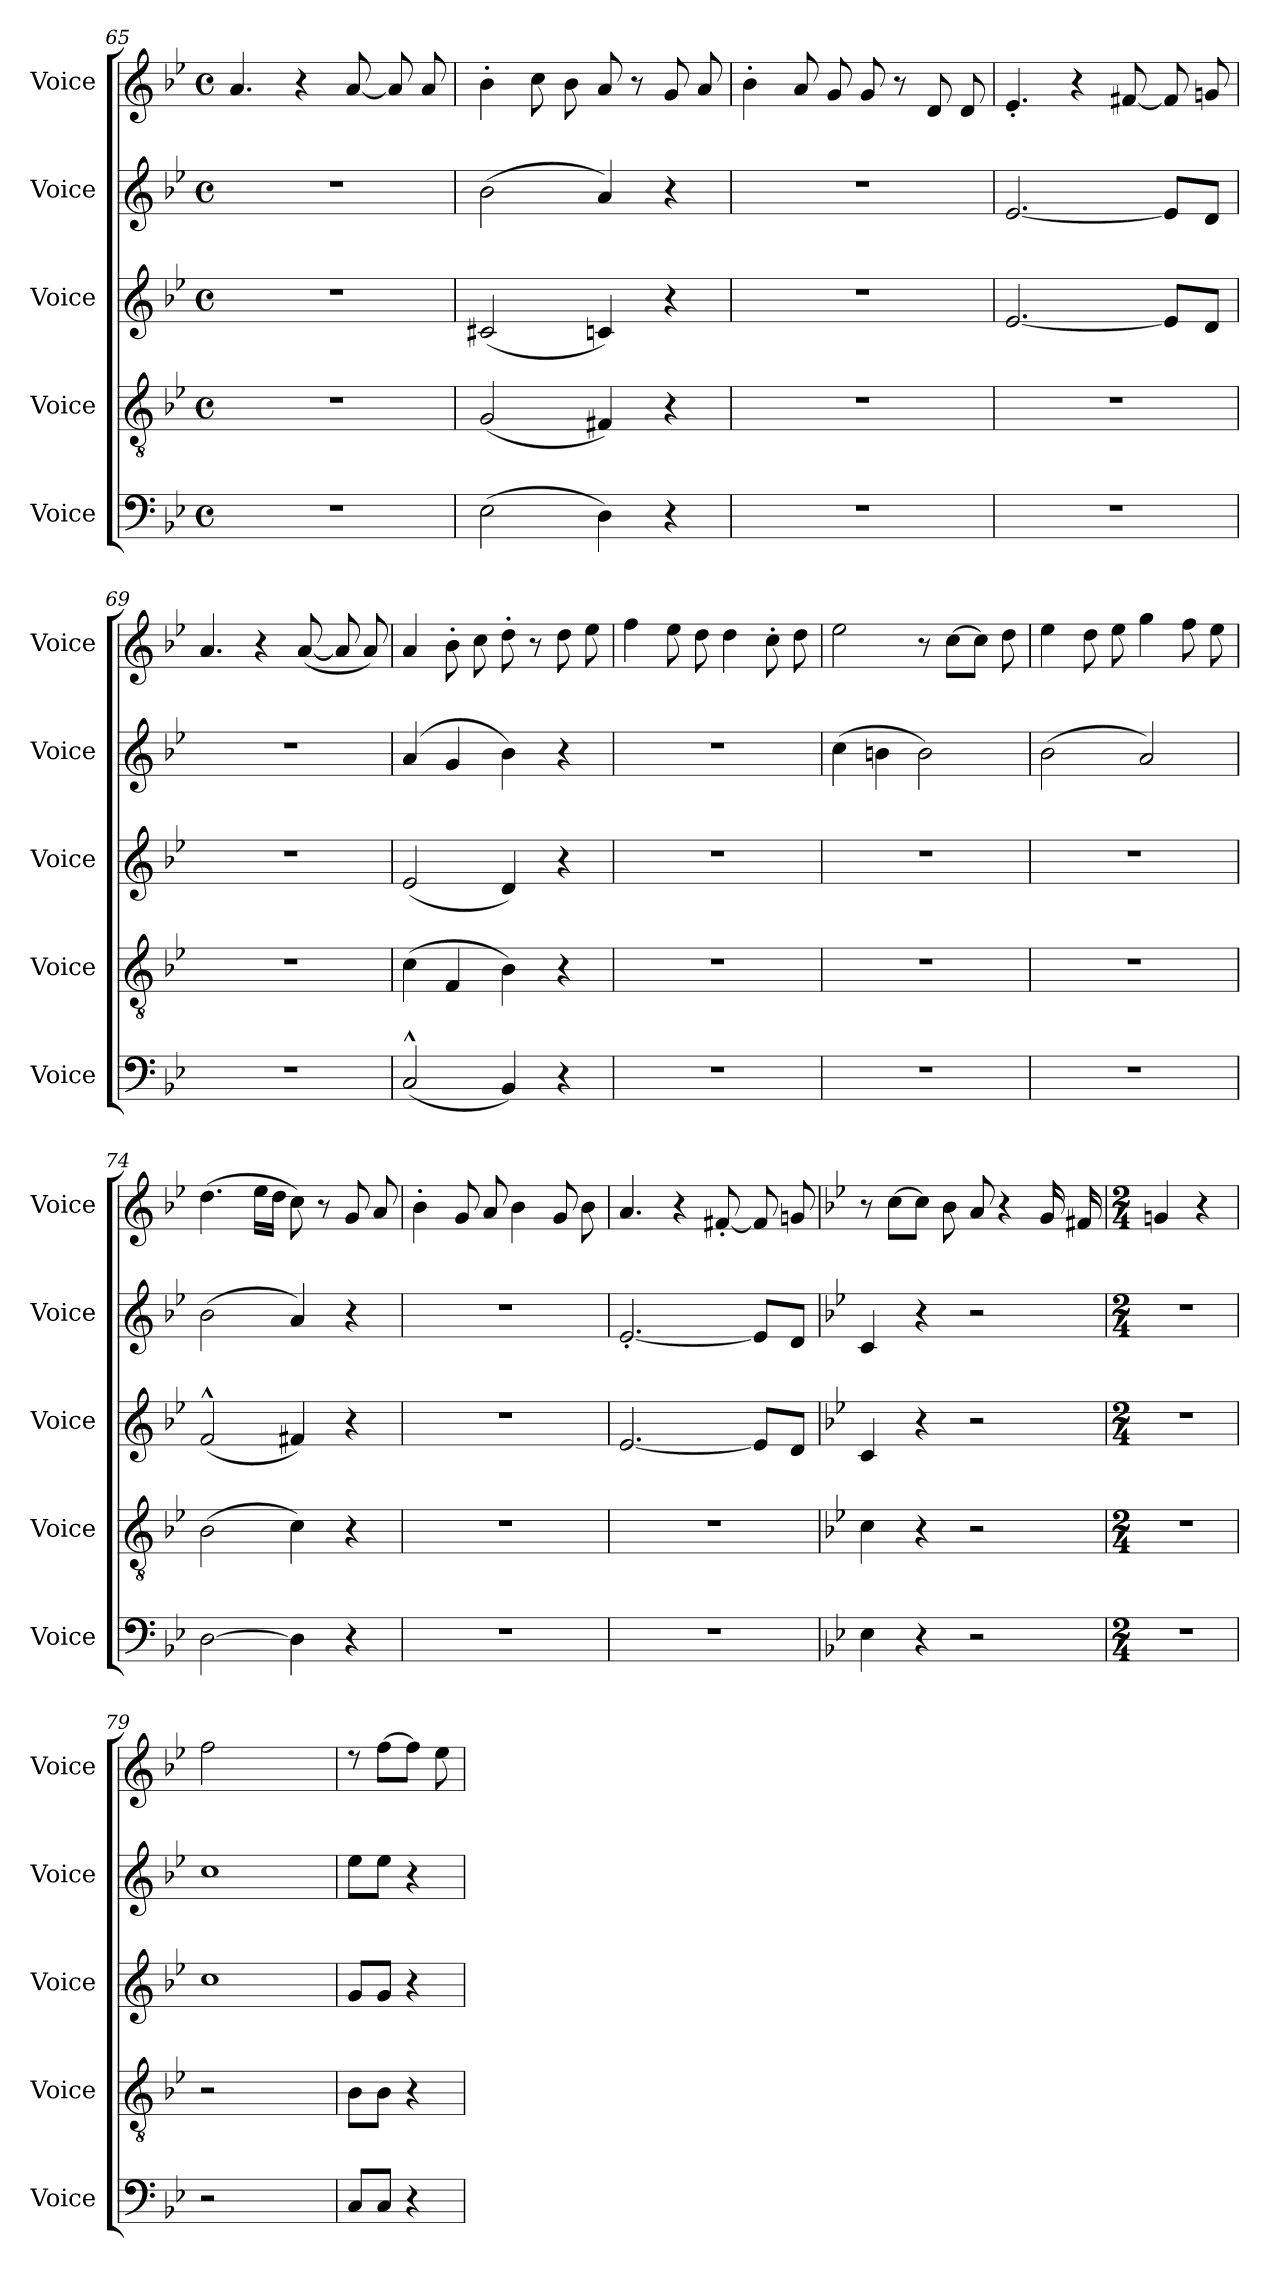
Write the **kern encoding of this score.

**kern	**kern	**kern	**kern	**kern
*part5	*part4	*part3	*part2	*part1
*staff5	*staff4	*staff3	*staff2	*staff1
*I"Voice	*I"Voice	*I"Voice	*I"Voice	*I"Voice
*I'Voice	*I'Voice	*I'Voice	*I'Voice	*I'Voice
*clefF4	*clefGv2	*clefG2	*clefG2	*clefG2
*k[b-e-]	*k[b-e-]	*k[b-e-]	*k[b-e-]	*k[b-e-]
*M4/4	*M4/4	*M4/4	*M4/4	*M4/4
*met(c)	*met(c)	*met(c)	*met(c)	*met(c)
=65	=65	=65	=65	=65
1rF	1rd	1r	1r	4.a/
.	.	.	.	4r
.	.	.	.	[<8a/
.	.	.	.	8aZ</]
.	.	.	.	8aZ</
=66	=66	=66	=66	=66
(>2E-\	(<2G/	(<2c#X/	(>2b-\	4b-'<Z<\
.	.	.	.	8cc\
.	.	.	.	8b-\
4D\)	4F#X/)	4cn/)	4a/)	8a/
.	.	.	.	8r
4r	4r	4r	4r	8g/
.	.	.	.	8a/
!!LO:LB:g=z
=67	=67	=67	=67	=67
1rF	1rd	1r	1r	4b-'<\
.	.	.	.	8a/
.	.	.	.	8g/
.	.	.	.	8g/
.	.	.	.	8r
.	.	.	.	8dZ</
.	.	.	.	8dZ</
=68	=68	=68	=68	=68
1rF	1rd	[<2.e-/	[<2.e-/	4.e-'</
.	.	.	.	4r
.	.	.	.	[<8f#X/
.	.	8e-/L]	8e-/L]	8f#/]
.	.	8d/J	8d/J	8gnZ</
=69	=69	=69	=69	=69
1rF	1rd	1r	1r	4.a/
.	.	.	.	4r
.	.	.	.	(>[<8a/
.	.	.	.	8a/]
.	.	.	.	8aZ</)
=70	=70	=70	=70	=70
(<2C^^>Z</	(>4cZ>\	(<2e-/	(>4aZ</	4aZ</
.	4F/	.	4g/	8b-'<\
.	.	.	.	8ccZ<\
4BB-/)	4B-\)	4d/)	4b-\)	8dd'<\
.	.	.	.	8r
4r	4r	4r	4r	8ddZ<\
.	.	.	.	8ee-\
=71	=71	=71	=71	=71
1rF	1rd	1rdd	1r	4ffZ<\
.	.	.	.	8ee-\
.	.	.	.	8dd\
.	.	.	.	4dd\
.	.	.	.	8cc'<'<\
.	.	.	.	8ddZ<\
!!LO:LB:g=z
=72	=72	=72	=72	=72
1rF	1rd	1rdd	(<4cc\	2ee-\
.	.	.	4bn\	.
.	.	.	2b\)	8r
.	.	.	.	[>8cc\L
.	.	.	.	8cc\J]
.	.	.	.	8dd\
=73	=73	=73	=73	=73
1rF	1rd	1rdd	(>2b-\	4ee-\
.	.	.	.	8dd\
.	.	.	.	8ee-\
.	.	.	2aZ>/)	4gg\
.	.	.	.	8ff\
.	.	.	.	8ee-\
=74	=74	=74	=74	=74
[>2D\	(>2B-\	(<2f^^>/	(>2b-\	(>4.dd\
.	.	.	.	16ee-\LL
.	.	.	.	16dd\JJ
4D\]	4c\)	4f#X/)	4aZ>/)	8cc\)
.	.	.	.	8r
4r	4r	4r	4r	8g/
.	.	.	.	8a/
=75	=75	=75	=75	=75
1rF	1rd	1r	1r	4b-'<\
.	.	.	.	8g/
.	.	.	.	8a/
.	.	.	.	4b-\
.	.	.	.	8g/
.	.	.	.	8b-\
=76	=76	=76	=76	=76
1rF	1rd	[<2.e-/	[<2.e-'>/	4.a/
.	.	.	.	4r
.	.	.	.	[<8f#X'</
.	.	8e-/L]	8e-/L]	8f#/]
.	.	8d/J	8d/J	8gn/
!!LO:PB:g=z
=77	=77	=77	=77	=77
*k[b-e-]	*k[b-e-]	*k[b-e-]	*k[b-e-]	*k[b-e-]
4E-\	4c\	4c/	4cZ>/	8r
.	.	.	.	[>8cc\L
4r	4r	4r	4r	8cc\J]
.	.	.	.	8b-\
2r	2rc	2rcc	2r	8a/
.	.	.	.	4r
.	.	.	.	16g/
.	.	.	.	16f#X/
=78	=78	=78	=78	=78
*M2/4	*M2/4	*M2/4	*M2/4	*M2/4
2rF	2rd	2rdd	2rdd	4gn/
.	.	.	.	4r
=79	=79	=79	=79	=79
2r	2rc	1cc	1cc	2ff\
2ryy	2ryy	.	.	2ryy
=80	=80	=80	=80	=80
8CZ</L	8B-Z<\L	8gZ</L	8ee-Z<\L	8rcc
8C/J	8B-\J	8g/J	8ee-Z>Z>\J	[>8ff\L
4r	4r	4r	4r	8ff\J]
.	.	.	.	8ee-\
=	=	=	=	=
*-	*-	*-	*-	*-
